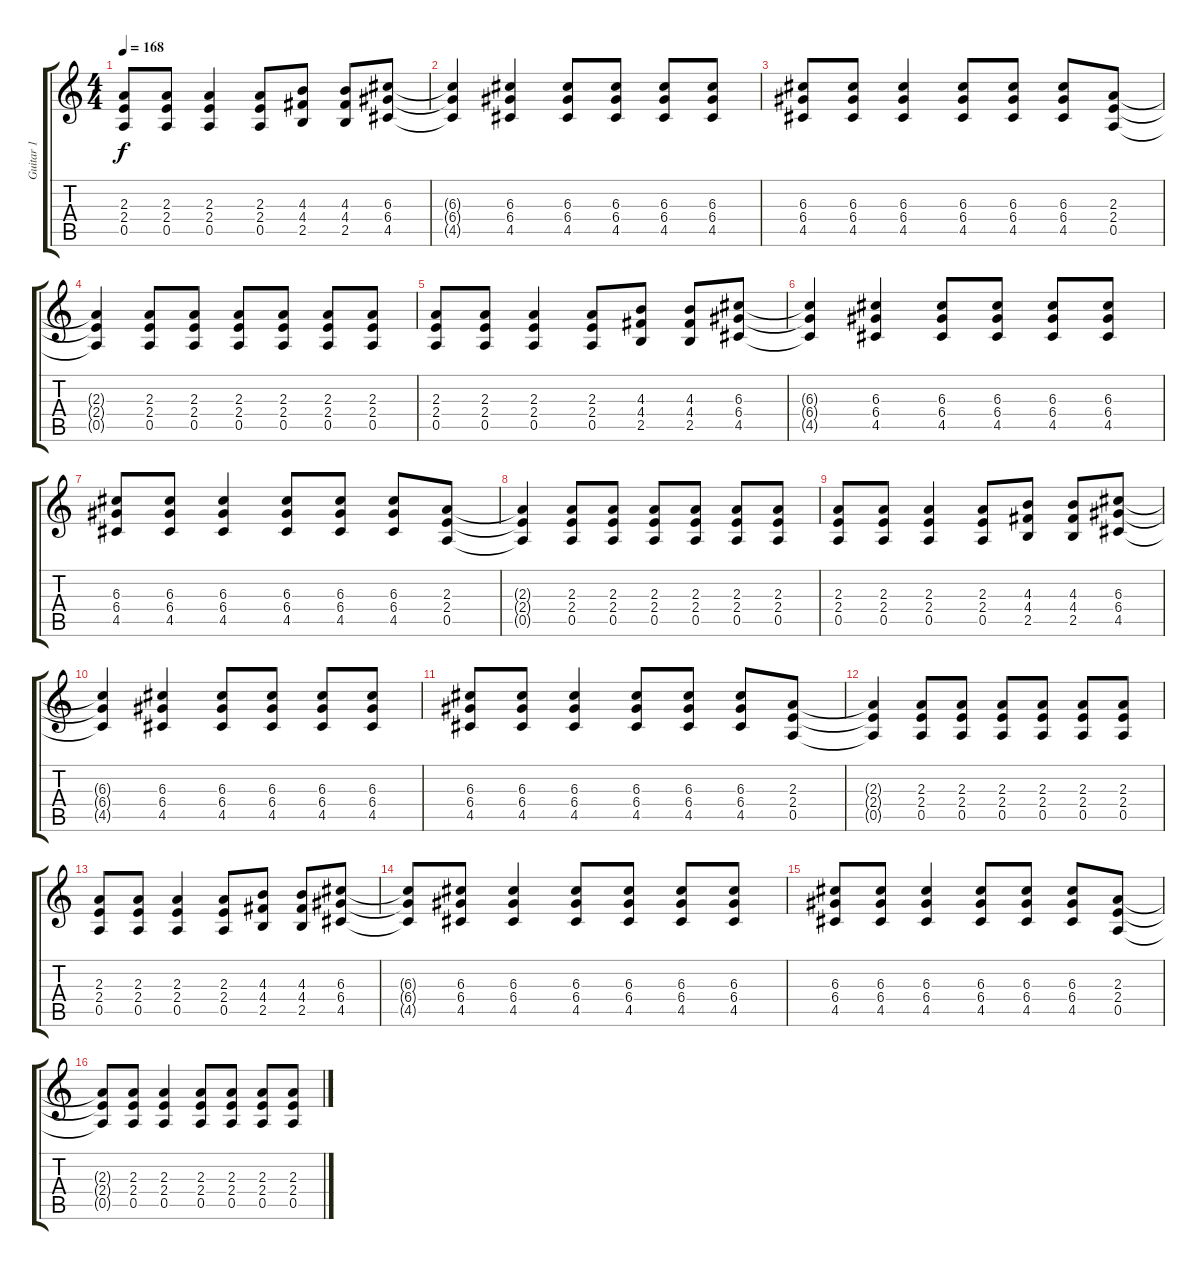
\track ("Guitar 1" "Guitar 1") {instrument overdrivenguitar}
\staff {score tabs}
\tuning (E4 B3 G3 D3 A2 E2) {hide}
\ts (4 4)
\tempo 168
\clef g2
\ks c
(2.3 2.4 0.5).8{dy f} (2.3 2.4 0.5).8 (2.3 2.4 0.5).4 (2.3 2.4 0.5).8 (4.3 4.4 2.5).8 (4.3 4.4 2.5).8 (6.3 6.4 4.5).8 |
(6.3{t} 6.4{t} 4.5{t}).4 (6.3 6.4 4.5).4 (6.3 6.4 4.5).8 (6.3 6.4 4.5).8 (6.3 6.4 4.5).8 (6.3 6.4 4.5).8 |
(6.3 6.4 4.5).8 (6.3 6.4 4.5).8 (6.3 6.4 4.5).4 (6.3 6.4 4.5).8 (6.3 6.4 4.5).8 (6.3 6.4 4.5).8 (2.3 2.4 0.5).8 |
(2.3{t} 2.4{t} 0.5{t}).4 (2.3 2.4 0.5).8 (2.3 2.4 0.5).8 (2.3 2.4 0.5).8 (2.3 2.4 0.5).8 (2.3 2.4 0.5).8 (2.3 2.4 0.5).8 |
(2.3 2.4 0.5).8 (2.3 2.4 0.5).8 (2.3 2.4 0.5).4 (2.3 2.4 0.5).8 (4.3 4.4 2.5).8 (4.3 4.4 2.5).8 (6.3 6.4 4.5).8 |
(6.3{t} 6.4{t} 4.5{t}).4 (6.3 6.4 4.5).4 (6.3 6.4 4.5).8 (6.3 6.4 4.5).8 (6.3 6.4 4.5).8 (6.3 6.4 4.5).8 |
(6.3 6.4 4.5).8 (6.3 6.4 4.5).8 (6.3 6.4 4.5).4 (6.3 6.4 4.5).8 (6.3 6.4 4.5).8 (6.3 6.4 4.5).8 (2.3 2.4 0.5).8 |
(2.3{t} 2.4{t} 0.5{t}).4 (2.3 2.4 0.5).8 (2.3 2.4 0.5).8 (2.3 2.4 0.5).8 (2.3 2.4 0.5).8 (2.3 2.4 0.5).8 (2.3 2.4 0.5).8 |
(2.3 2.4 0.5).8 (2.3 2.4 0.5).8 (2.3 2.4 0.5).4 (2.3 2.4 0.5).8 (4.3 4.4 2.5).8 (4.3 4.4 2.5).8 (6.3 6.4 4.5).8 |
(6.3{t} 6.4{t} 4.5{t}).4 (6.3 6.4 4.5).4 (6.3 6.4 4.5).8 (6.3 6.4 4.5).8 (6.3 6.4 4.5).8 (6.3 6.4 4.5).8 |
(6.3 6.4 4.5).8 (6.3 6.4 4.5).8 (6.3 6.4 4.5).4 (6.3 6.4 4.5).8 (6.3 6.4 4.5).8 (6.3 6.4 4.5).8 (2.3 2.4 0.5).8 |
(2.3{t} 2.4{t} 0.5{t}).4 (2.3 2.4 0.5).8 (2.3 2.4 0.5).8 (2.3 2.4 0.5).8 (2.3 2.4 0.5).8 (2.3 2.4 0.5).8 (2.3 2.4 0.5).8 |
(2.3 2.4 0.5).8 (2.3 2.4 0.5).8 (2.3 2.4 0.5).4 (2.3 2.4 0.5).8 (4.3 4.4 2.5).8 (4.3 4.4 2.5).8 (6.3 6.4 4.5).8 |
(6.3{t} 6.4{t} 4.5{t}).8 (6.3 6.4 4.5).8 (6.3 6.4 4.5).4 (6.3 6.4 4.5).8 (6.3 6.4 4.5).8 (6.3 6.4 4.5).8 (6.3 6.4 4.5).8 |
(6.3 6.4 4.5).8 (6.3 6.4 4.5).8 (6.3 6.4 4.5).4 (6.3 6.4 4.5).8 (6.3 6.4 4.5).8 (6.3 6.4 4.5).8 (2.3 2.4 0.5).8 |
(2.3{t} 2.4{t} 0.5{t}).8 (2.3 2.4 0.5).8 (2.3 2.4 0.5).4 (2.3 2.4 0.5).8 (2.3 2.4 0.5).8 (2.3 2.4 0.5).8 (2.3 2.4 0.5).8
